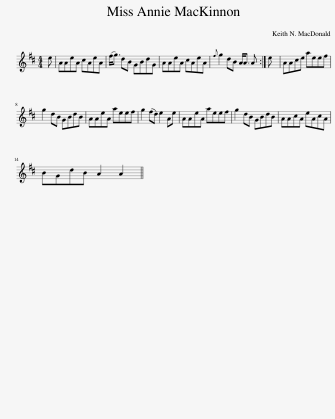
X:1
L:1/8
M:4/4
I:linebreak $
K:D
V:1 treble
V:1
 e | AAeA cAeA | (f<g) dB GBdG | AAeA cAeA |{f} g2 dB A<A A :| %5
 e | AAce aeef |$ g2 dB GBdB | AAeA aeef | g2 (fd) e2 Ae | %10
 AAeA aeef | g2 dB GBdB | AAcA eAcA |$ BGdB A2 A2 || %14
